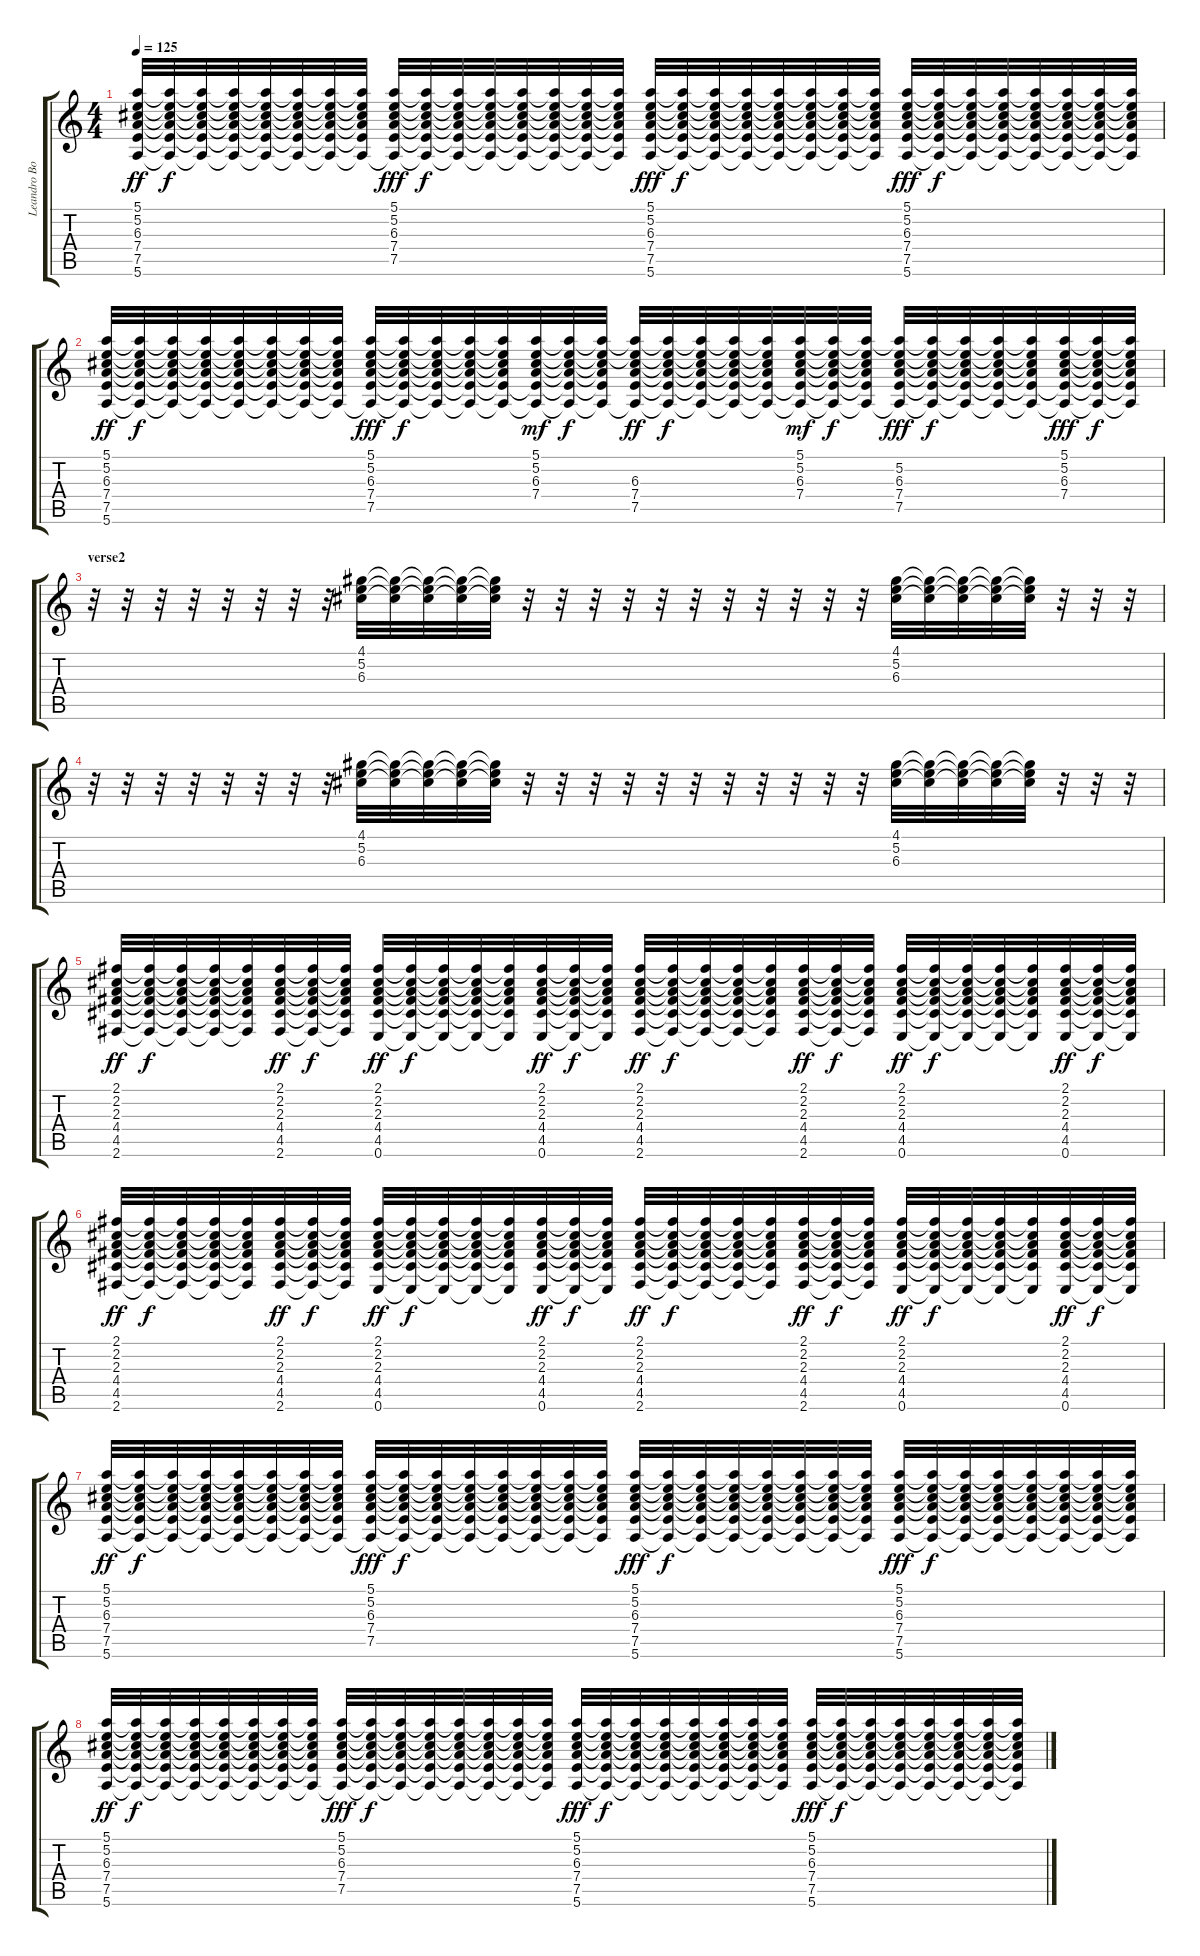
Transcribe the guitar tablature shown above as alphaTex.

\track ("Leandro Boné" "Leandro Bo") {instrument distortionguitar}
\staff {score tabs}
\tuning (E4 B3 G3 D3 A2 E2) {hide}
\ts (4 4)
\tempo 125
\clef g2
\ks c
(5.1 5.2 6.3 7.4 7.5 5.6).32{dy ff} (5.1{t} 5.2{t} 6.3{t} 7.4{t} 7.5{t} 5.6{t}).32{dy f} (5.1{t} 5.2{t} 6.3{t} 7.4{t} 7.5{t} 5.6{t}).32 (5.1{t} 5.2{t} 6.3{t} 7.4{t} 7.5{t} 5.6{t}).32 (5.1{t} 5.2{t} 6.3{t} 7.4{t} 7.5{t} 5.6{t}).32 (5.1{t} 5.2{t} 6.3{t} 7.4{t} 7.5{t} 5.6{t}).32 (5.1{t} 5.2{t} 6.3{t} 7.4{t} 7.5{t} 5.6{t}).32 (5.1{t} 5.2{t} 6.3{t} 7.4{t} 7.5{t} 5.6{t}).32 (5.1 5.2 6.3 7.4 7.5 5.6{t}).32{dy fff} (5.1{t} 5.2{t} 6.3{t} 7.4{t} 7.5{t} 5.6{t}).32{dy f} (5.1{t} 5.2{t} 6.3{t} 7.4{t} 7.5{t} 5.6{t}).32 (5.1{t} 5.2{t} 6.3{t} 7.4{t} 7.5{t} 5.6{t}).32 (5.1{t} 5.2{t} 6.3{t} 7.4{t} 7.5{t} 5.6{t}).32 (5.1{t} 5.2{t} 6.3{t} 7.4{t} 7.5{t} 5.6{t}).32 (5.1{t} 5.2{t} 6.3{t} 7.4{t} 7.5{t} 5.6{t}).32 (5.1{t} 5.2{t} 6.3{t} 7.4{t} 7.5{t} 5.6{t}).32 (5.1 5.2 6.3 7.4 7.5 5.6).32{dy fff} (5.1{t} 5.2{t} 6.3{t} 7.4{t} 7.5{t} 5.6{t}).32{dy f} (5.1{t} 5.2{t} 6.3{t} 7.4{t} 7.5{t} 5.6{t}).32 (5.1{t} 5.2{t} 6.3{t} 7.4{t} 7.5{t} 5.6{t}).32 (5.1{t} 5.2{t} 6.3{t} 7.4{t} 7.5{t} 5.6{t}).32 (5.1{t} 5.2{t} 6.3{t} 7.4{t} 7.5{t} 5.6{t}).32 (5.1{t} 5.2{t} 6.3{t} 7.4{t} 7.5{t} 5.6{t}).32 (5.1{t} 5.2{t} 6.3{t} 7.4{t} 7.5{t} 5.6{t}).32 (5.1 5.2 6.3 7.4 7.5 5.6).32{dy fff} (5.1{t} 5.2{t} 6.3{t} 7.4{t} 7.5{t} 5.6{t}).32{dy f} (5.1{t} 5.2{t} 6.3{t} 7.4{t} 7.5{t} 5.6{t}).32 (5.1{t} 5.2{t} 6.3{t} 7.4{t} 7.5{t} 5.6{t}).32 (5.1{t} 5.2{t} 6.3{t} 7.4{t} 7.5{t} 5.6{t}).32 (5.1{t} 5.2{t} 6.3{t} 7.4{t} 7.5{t} 5.6{t}).32 (5.1{t} 5.2{t} 6.3{t} 7.4{t} 7.5{t} 5.6{t}).32 (5.1{t} 5.2{t} 6.3{t} 7.4{t} 7.5{t} 5.6{t}).32 |
(5.1 5.2 6.3 7.4 7.5 5.6).32{dy ff} (5.1{t} 5.2{t} 6.3{t} 7.4{t} 7.5{t} 5.6{t}).32{dy f} (5.1{t} 5.2{t} 6.3{t} 7.4{t} 7.5{t} 5.6{t}).32 (5.1{t} 5.2{t} 6.3{t} 7.4{t} 7.5{t} 5.6{t}).32 (5.1{t} 5.2{t} 6.3{t} 7.4{t} 7.5{t} 5.6{t}).32 (5.1{t} 5.2{t} 6.3{t} 7.4{t} 7.5{t} 5.6{t}).32 (5.1{t} 5.2{t} 6.3{t} 7.4{t} 7.5{t} 5.6{t}).32 (5.1{t} 5.2{t} 6.3{t} 7.4{t} 7.5{t} 5.6{t}).32 (5.1 5.2 6.3 7.4 7.5 5.6{t}).32{dy fff} (5.1{t} 5.2{t} 6.3{t} 7.4{t} 7.5{t} 5.6{t}).32{dy f} (5.1{t} 5.2{t} 6.3{t} 7.4{t} 7.5{t} 5.6{t}).32 (5.1{t} 5.2{t} 6.3{t} 7.4{t} 7.5{t} 5.6{t}).32 (5.1{t} 5.2{t} 6.3{t} 7.4{t} 7.5{t} 5.6{t}).32 (5.1 5.2 6.3 7.4 7.5{t} 5.6{t}).32{dy mf} (5.1{t} 5.2{t} 6.3{t} 7.4{t} 7.5{t} 5.6{t}).32{dy f} (5.1{t} 5.2{t} 6.3{t} 7.4{t} 7.5{t} 5.6{t}).32 (5.1{t} 5.2{t} 6.3 7.4 7.5 5.6{t}).32{dy ff} (5.1{t} 5.2{t} 6.3{t} 7.4{t} 7.5{t} 5.6{t}).32{dy f} (5.1{t} 5.2{t} 6.3{t} 7.4{t} 7.5{t} 5.6{t}).32 (5.1{t} 5.2{t} 6.3{t} 7.4{t} 7.5{t} 5.6{t}).32 (5.1{t} 5.2{t} 6.3{t} 7.4{t} 7.5{t} 5.6{t}).32 (5.1 5.2 6.3 7.4 7.5{t} 5.6{t}).32{dy mf} (5.1{t} 5.2{t} 6.3{t} 7.4{t} 7.5{t} 5.6{t}).32{dy f} (5.1{t} 5.2{t} 6.3{t} 7.4{t} 7.5{t} 5.6{t}).32 (5.1{t} 5.2 6.3 7.4 7.5 5.6{t}).32{dy fff} (5.1{t} 5.2{t} 6.3{t} 7.4{t} 7.5{t} 5.6{t}).32{dy f} (5.1{t} 5.2{t} 6.3{t} 7.4{t} 7.5{t} 5.6{t}).32 (5.1{t} 5.2{t} 6.3{t} 7.4{t} 7.5{t} 5.6{t}).32 (5.1{t} 5.2{t} 6.3{t} 7.4{t} 7.5{t} 5.6{t}).32 (5.1 5.2 6.3 7.4 7.5{t} 5.6{t}).32{dy fff} (5.1{t} 5.2{t} 6.3{t} 7.4{t} 7.5{t} 5.6{t}).32{dy f} (5.1{t} 5.2{t} 6.3{t} 7.4{t} 7.5{t} 5.6{t}).32 |
\section ("" "verse2")
r.32 r.32 r.32 r.32 r.32 r.32 r.32 r.32 (4.1 5.2 6.3).32 (4.1{t} 5.2{t} 6.3{t}).32 (4.1{t} 5.2{t} 6.3{t}).32 (4.1{t} 5.2{t} 6.3{t}).32 (4.1{t} 5.2{t} 6.3{t}).32 r.32 r.32 r.32 r.32 r.32 r.32 r.32 r.32 r.32 r.32 r.32 (4.1 5.2 6.3).32 (4.1{t} 5.2{t} 6.3{t}).32 (4.1{t} 5.2{t} 6.3{t}).32 (4.1{t} 5.2{t} 6.3{t}).32 (4.1{t} 5.2{t} 6.3{t}).32 r.32 r.32 r.32 |
r.32 r.32 r.32 r.32 r.32 r.32 r.32 r.32 (4.1 5.2 6.3).32 (4.1{t} 5.2{t} 6.3{t}).32 (4.1{t} 5.2{t} 6.3{t}).32 (4.1{t} 5.2{t} 6.3{t}).32 (4.1{t} 5.2{t} 6.3{t}).32 r.32 r.32 r.32 r.32 r.32 r.32 r.32 r.32 r.32 r.32 r.32 (4.1 5.2 6.3).32 (4.1{t} 5.2{t} 6.3{t}).32 (4.1{t} 5.2{t} 6.3{t}).32 (4.1{t} 5.2{t} 6.3{t}).32 (4.1{t} 5.2{t} 6.3{t}).32 r.32 r.32 r.32 |
(2.1 2.2 2.3 4.4 4.5 2.6).32{dy ff} (2.1{t} 2.2{t} 2.3{t} 4.4{t} 4.5{t} 2.6{t}).32{dy f} (2.1{t} 2.2{t} 2.3{t} 4.4{t} 4.5{t} 2.6{t}).32 (2.1{t} 2.2{t} 2.3{t} 4.4{t} 4.5{t} 2.6{t}).32 (2.1{t} 2.2{t} 2.3{t} 4.4{t} 4.5{t} 2.6{t}).32 (2.1 2.2 2.3 4.4 4.5 2.6).32{dy ff} (2.1{t} 2.2{t} 2.3{t} 4.4{t} 4.5{t} 2.6{t}).32{dy f} (2.1{t} 2.2{t} 2.3{t} 4.4{t} 4.5{t} 2.6{t}).32 (2.1 2.2 2.3 4.4 4.5 0.6).32{dy ff} (2.1{t} 2.2{t} 2.3{t} 4.4{t} 4.5{t} 0.6{t}).32{dy f} (2.1{t} 2.2{t} 2.3{t} 4.4{t} 4.5{t} 0.6{t}).32 (2.1{t} 2.2{t} 2.3{t} 4.4{t} 4.5{t} 0.6{t}).32 (2.1{t} 2.2{t} 2.3{t} 4.4{t} 4.5{t} 0.6{t}).32 (2.1 2.2 2.3 4.4 4.5 0.6).32{dy ff} (2.1{t} 2.2{t} 2.3{t} 4.4{t} 4.5{t} 0.6{t}).32{dy f} (2.1{t} 2.2{t} 2.3{t} 4.4{t} 4.5{t} 0.6{t}).32 (2.1 2.2 2.3 4.4 4.5 2.6).32{dy ff} (2.1{t} 2.2{t} 2.3{t} 4.4{t} 4.5{t} 2.6{t}).32{dy f} (2.1{t} 2.2{t} 2.3{t} 4.4{t} 4.5{t} 2.6{t}).32 (2.1{t} 2.2{t} 2.3{t} 4.4{t} 4.5{t} 2.6{t}).32 (2.1{t} 2.2{t} 2.3{t} 4.4{t} 4.5{t} 2.6{t}).32 (2.1 2.2 2.3 4.4 4.5 2.6).32{dy ff} (2.1{t} 2.2{t} 2.3{t} 4.4{t} 4.5{t} 2.6{t}).32{dy f} (2.1{t} 2.2{t} 2.3{t} 4.4{t} 4.5{t} 2.6{t}).32 (2.1 2.2 2.3 4.4 4.5 0.6).32{dy ff} (2.1{t} 2.2{t} 2.3{t} 4.4{t} 4.5{t} 0.6{t}).32{dy f} (2.1{t} 2.2{t} 2.3{t} 4.4{t} 4.5{t} 0.6{t}).32 (2.1{t} 2.2{t} 2.3{t} 4.4{t} 4.5{t} 0.6{t}).32 (2.1{t} 2.2{t} 2.3{t} 4.4{t} 4.5{t} 0.6{t}).32 (2.1 2.2 2.3 4.4 4.5 0.6).32{dy ff} (2.1{t} 2.2{t} 2.3{t} 4.4{t} 4.5{t} 0.6{t}).32{dy f} (2.1{t} 2.2{t} 2.3{t} 4.4{t} 4.5{t} 0.6{t}).32 |
(2.1 2.2 2.3 4.4 4.5 2.6).32{dy ff} (2.1{t} 2.2{t} 2.3{t} 4.4{t} 4.5{t} 2.6{t}).32{dy f} (2.1{t} 2.2{t} 2.3{t} 4.4{t} 4.5{t} 2.6{t}).32 (2.1{t} 2.2{t} 2.3{t} 4.4{t} 4.5{t} 2.6{t}).32 (2.1{t} 2.2{t} 2.3{t} 4.4{t} 4.5{t} 2.6{t}).32 (2.1 2.2 2.3 4.4 4.5 2.6).32{dy ff} (2.1{t} 2.2{t} 2.3{t} 4.4{t} 4.5{t} 2.6{t}).32{dy f} (2.1{t} 2.2{t} 2.3{t} 4.4{t} 4.5{t} 2.6{t}).32 (2.1 2.2 2.3 4.4 4.5 0.6).32{dy ff} (2.1{t} 2.2{t} 2.3{t} 4.4{t} 4.5{t} 0.6{t}).32{dy f} (2.1{t} 2.2{t} 2.3{t} 4.4{t} 4.5{t} 0.6{t}).32 (2.1{t} 2.2{t} 2.3{t} 4.4{t} 4.5{t} 0.6{t}).32 (2.1{t} 2.2{t} 2.3{t} 4.4{t} 4.5{t} 0.6{t}).32 (2.1 2.2 2.3 4.4 4.5 0.6).32{dy ff} (2.1{t} 2.2{t} 2.3{t} 4.4{t} 4.5{t} 0.6{t}).32{dy f} (2.1{t} 2.2{t} 2.3{t} 4.4{t} 4.5{t} 0.6{t}).32 (2.1 2.2 2.3 4.4 4.5 2.6).32{dy ff} (2.1{t} 2.2{t} 2.3{t} 4.4{t} 4.5{t} 2.6{t}).32{dy f} (2.1{t} 2.2{t} 2.3{t} 4.4{t} 4.5{t} 2.6{t}).32 (2.1{t} 2.2{t} 2.3{t} 4.4{t} 4.5{t} 2.6{t}).32 (2.1{t} 2.2{t} 2.3{t} 4.4{t} 4.5{t} 2.6{t}).32 (2.1 2.2 2.3 4.4 4.5 2.6).32{dy ff} (2.1{t} 2.2{t} 2.3{t} 4.4{t} 4.5{t} 2.6{t}).32{dy f} (2.1{t} 2.2{t} 2.3{t} 4.4{t} 4.5{t} 2.6{t}).32 (2.1 2.2 2.3 4.4 4.5 0.6).32{dy ff} (2.1{t} 2.2{t} 2.3{t} 4.4{t} 4.5{t} 0.6{t}).32{dy f} (2.1{t} 2.2{t} 2.3{t} 4.4{t} 4.5{t} 0.6{t}).32 (2.1{t} 2.2{t} 2.3{t} 4.4{t} 4.5{t} 0.6{t}).32 (2.1{t} 2.2{t} 2.3{t} 4.4{t} 4.5{t} 0.6{t}).32 (2.1 2.2 2.3 4.4 4.5 0.6).32{dy ff} (2.1{t} 2.2{t} 2.3{t} 4.4{t} 4.5{t} 0.6{t}).32{dy f} (2.1{t} 2.2{t} 2.3{t} 4.4{t} 4.5{t} 0.6{t}).32 |
(5.1 5.2 6.3 7.4 7.5 5.6).32{dy ff} (5.1{t} 5.2{t} 6.3{t} 7.4{t} 7.5{t} 5.6{t}).32{dy f} (5.1{t} 5.2{t} 6.3{t} 7.4{t} 7.5{t} 5.6{t}).32 (5.1{t} 5.2{t} 6.3{t} 7.4{t} 7.5{t} 5.6{t}).32 (5.1{t} 5.2{t} 6.3{t} 7.4{t} 7.5{t} 5.6{t}).32 (5.1{t} 5.2{t} 6.3{t} 7.4{t} 7.5{t} 5.6{t}).32 (5.1{t} 5.2{t} 6.3{t} 7.4{t} 7.5{t} 5.6{t}).32 (5.1{t} 5.2{t} 6.3{t} 7.4{t} 7.5{t} 5.6{t}).32 (5.1 5.2 6.3 7.4 7.5 5.6{t}).32{dy fff} (5.1{t} 5.2{t} 6.3{t} 7.4{t} 7.5{t} 5.6{t}).32{dy f} (5.1{t} 5.2{t} 6.3{t} 7.4{t} 7.5{t} 5.6{t}).32 (5.1{t} 5.2{t} 6.3{t} 7.4{t} 7.5{t} 5.6{t}).32 (5.1{t} 5.2{t} 6.3{t} 7.4{t} 7.5{t} 5.6{t}).32 (5.1{t} 5.2{t} 6.3{t} 7.4{t} 7.5{t} 5.6{t}).32 (5.1{t} 5.2{t} 6.3{t} 7.4{t} 7.5{t} 5.6{t}).32 (5.1{t} 5.2{t} 6.3{t} 7.4{t} 7.5{t} 5.6{t}).32 (5.1 5.2 6.3 7.4 7.5 5.6).32{dy fff} (5.1{t} 5.2{t} 6.3{t} 7.4{t} 7.5{t} 5.6{t}).32{dy f} (5.1{t} 5.2{t} 6.3{t} 7.4{t} 7.5{t} 5.6{t}).32 (5.1{t} 5.2{t} 6.3{t} 7.4{t} 7.5{t} 5.6{t}).32 (5.1{t} 5.2{t} 6.3{t} 7.4{t} 7.5{t} 5.6{t}).32 (5.1{t} 5.2{t} 6.3{t} 7.4{t} 7.5{t} 5.6{t}).32 (5.1{t} 5.2{t} 6.3{t} 7.4{t} 7.5{t} 5.6{t}).32 (5.1{t} 5.2{t} 6.3{t} 7.4{t} 7.5{t} 5.6{t}).32 (5.1 5.2 6.3 7.4 7.5 5.6).32{dy fff} (5.1{t} 5.2{t} 6.3{t} 7.4{t} 7.5{t} 5.6{t}).32{dy f} (5.1{t} 5.2{t} 6.3{t} 7.4{t} 7.5{t} 5.6{t}).32 (5.1{t} 5.2{t} 6.3{t} 7.4{t} 7.5{t} 5.6{t}).32 (5.1{t} 5.2{t} 6.3{t} 7.4{t} 7.5{t} 5.6{t}).32 (5.1{t} 5.2{t} 6.3{t} 7.4{t} 7.5{t} 5.6{t}).32 (5.1{t} 5.2{t} 6.3{t} 7.4{t} 7.5{t} 5.6{t}).32 (5.1{t} 5.2{t} 6.3{t} 7.4{t} 7.5{t} 5.6{t}).32 |
(5.1 5.2 6.3 7.4 7.5 5.6).32{dy ff} (5.1{t} 5.2{t} 6.3{t} 7.4{t} 7.5{t} 5.6{t}).32{dy f} (5.1{t} 5.2{t} 6.3{t} 7.4{t} 7.5{t} 5.6{t}).32 (5.1{t} 5.2{t} 6.3{t} 7.4{t} 7.5{t} 5.6{t}).32 (5.1{t} 5.2{t} 6.3{t} 7.4{t} 7.5{t} 5.6{t}).32 (5.1{t} 5.2{t} 6.3{t} 7.4{t} 7.5{t} 5.6{t}).32 (5.1{t} 5.2{t} 6.3{t} 7.4{t} 7.5{t} 5.6{t}).32 (5.1{t} 5.2{t} 6.3{t} 7.4{t} 7.5{t} 5.6{t}).32 (5.1 5.2 6.3 7.4 7.5 5.6{t}).32{dy fff} (5.1{t} 5.2{t} 6.3{t} 7.4{t} 7.5{t} 5.6{t}).32{dy f} (5.1{t} 5.2{t} 6.3{t} 7.4{t} 7.5{t} 5.6{t}).32 (5.1{t} 5.2{t} 6.3{t} 7.4{t} 7.5{t} 5.6{t}).32 (5.1{t} 5.2{t} 6.3{t} 7.4{t} 7.5{t} 5.6{t}).32 (5.1{t} 5.2{t} 6.3{t} 7.4{t} 7.5{t} 5.6{t}).32 (5.1{t} 5.2{t} 6.3{t} 7.4{t} 7.5{t} 5.6{t}).32 (5.1{t} 5.2{t} 6.3{t} 7.4{t} 7.5{t} 5.6{t}).32 (5.1 5.2 6.3 7.4 7.5 5.6).32{dy fff} (5.1{t} 5.2{t} 6.3{t} 7.4{t} 7.5{t} 5.6{t}).32{dy f} (5.1{t} 5.2{t} 6.3{t} 7.4{t} 7.5{t} 5.6{t}).32 (5.1{t} 5.2{t} 6.3{t} 7.4{t} 7.5{t} 5.6{t}).32 (5.1{t} 5.2{t} 6.3{t} 7.4{t} 7.5{t} 5.6{t}).32 (5.1{t} 5.2{t} 6.3{t} 7.4{t} 7.5{t} 5.6{t}).32 (5.1{t} 5.2{t} 6.3{t} 7.4{t} 7.5{t} 5.6{t}).32 (5.1{t} 5.2{t} 6.3{t} 7.4{t} 7.5{t} 5.6{t}).32 (5.1 5.2 6.3 7.4 7.5 5.6).32{dy fff} (5.1{t} 5.2{t} 6.3{t} 7.4{t} 7.5{t} 5.6{t}).32{dy f} (5.1{t} 5.2{t} 6.3{t} 7.4{t} 7.5{t} 5.6{t}).32 (5.1{t} 5.2{t} 6.3{t} 7.4{t} 7.5{t} 5.6{t}).32 (5.1{t} 5.2{t} 6.3{t} 7.4{t} 7.5{t} 5.6{t}).32 (5.1{t} 5.2{t} 6.3{t} 7.4{t} 7.5{t} 5.6{t}).32 (5.1{t} 5.2{t} 6.3{t} 7.4{t} 7.5{t} 5.6{t}).32 (5.1{t} 5.2{t} 6.3{t} 7.4{t} 7.5{t} 5.6{t}).32
